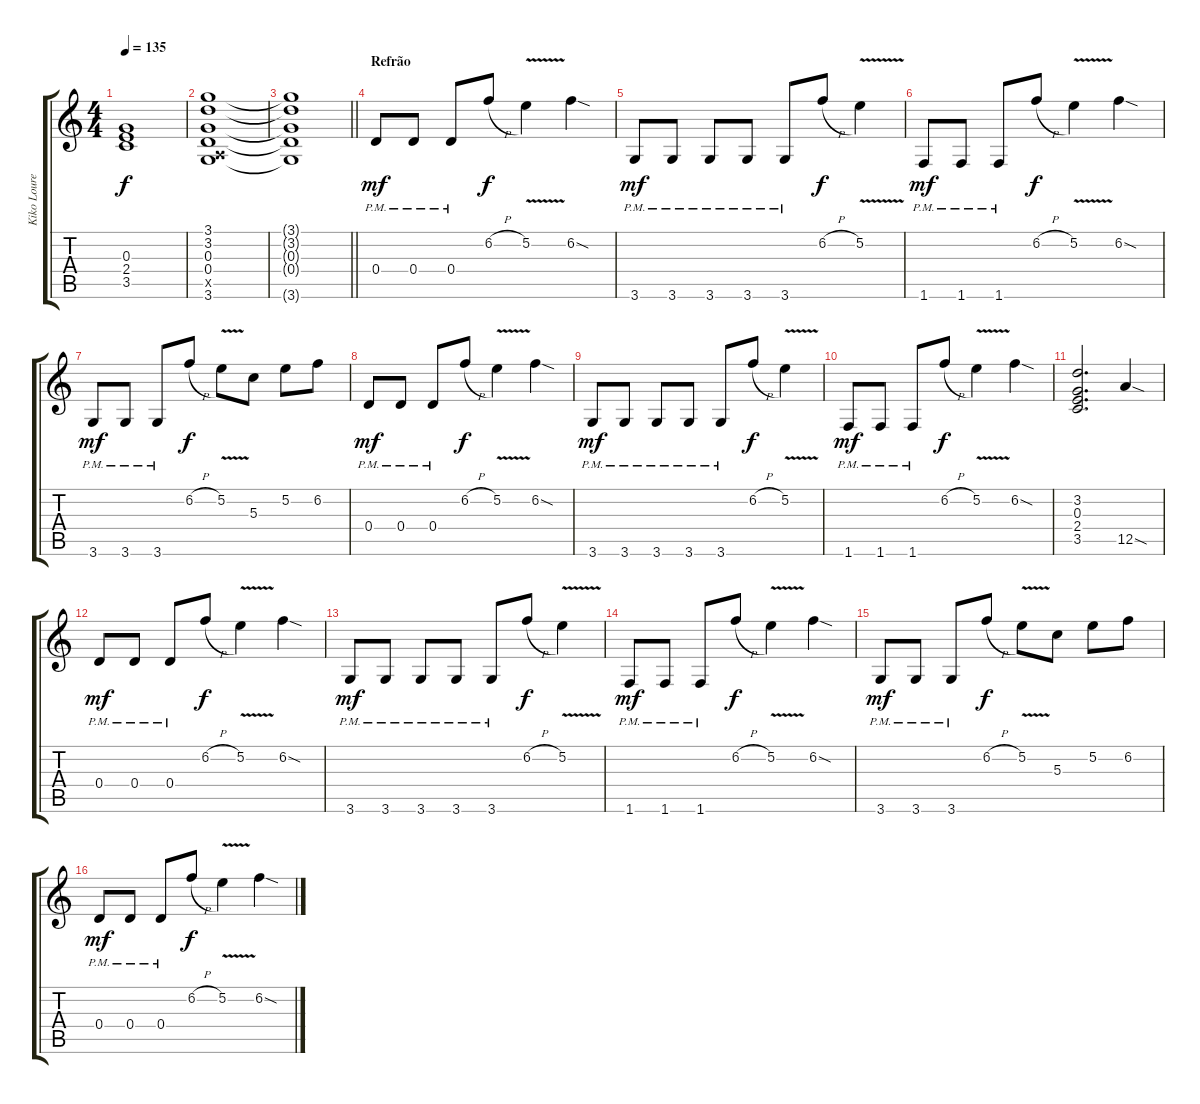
\track ("Kiko Loureiro" "Kiko Loure") {instrument distortionguitar}
\staff {score tabs}
\tuning (E4 B3 G3 D3 A2 E2) {hide}
\ts (4 4)
\tempo 135
\clef g2
\ks c
(0.3{t} 2.4{t} 3.5{t}).1{dy f} |
(3.1 3.2 0.3 0.4 0.5{x} 3.6).1 |
\barLineRight lightlight
(3.1{t} 3.2{t} 0.3{t} 0.4{t} 3.6{t}).1 |
\section ("" "Refrão")
0.4{pm}.8{dy mf} 0.4{pm}.8 0.4{pm}.8 6.2{h}.8{dy f} 5.2{v}.4 6.2{sod}.4 |
3.6{pm}.8{dy mf} 3.6{pm}.8 3.6{pm}.8 3.6{pm}.8 3.6{pm}.8 6.2{h}.8{dy f} 5.2{v}.4 |
1.6{pm}.8{dy mf} 1.6{pm}.8 1.6{pm}.8 6.2{h}.8{dy f} 5.2{v}.4 6.2{sod}.4 |
3.6{pm}.8{dy mf} 3.6{pm}.8 3.6{pm}.8 6.2{h}.8{dy f} 5.2{v}.8 5.3.8 5.2.8 6.2.8 |
0.4{pm}.8{dy mf} 0.4{pm}.8 0.4{pm}.8 6.2{h}.8{dy f} 5.2{v}.4 6.2{sod}.4 |
3.6{pm}.8{dy mf} 3.6{pm}.8 3.6{pm}.8 3.6{pm}.8 3.6{pm}.8 6.2{h}.8{dy f} 5.2{v}.4 |
1.6{pm}.8{dy mf} 1.6{pm}.8 1.6{pm}.8 6.2{h}.8{dy f} 5.2{v}.4 6.2{sod}.4 |
(3.2 0.3 2.4 3.5).2{d} 12.5{sod}.4 |
0.4{pm}.8{dy mf} 0.4{pm}.8 0.4{pm}.8 6.2{h}.8{dy f} 5.2{v}.4 6.2{sod}.4 |
3.6{pm}.8{dy mf} 3.6{pm}.8 3.6{pm}.8 3.6{pm}.8 3.6{pm}.8 6.2{h}.8{dy f} 5.2{v}.4 |
1.6{pm}.8{dy mf} 1.6{pm}.8 1.6{pm}.8 6.2{h}.8{dy f} 5.2{v}.4 6.2{sod}.4 |
3.6{pm}.8{dy mf} 3.6{pm}.8 3.6{pm}.8 6.2{h}.8{dy f} 5.2{v}.8 5.3.8 5.2.8 6.2.8 |
0.4{pm}.8{dy mf} 0.4{pm}.8 0.4{pm}.8 6.2{h}.8{dy f} 5.2{v}.4 6.2{sod}.4
